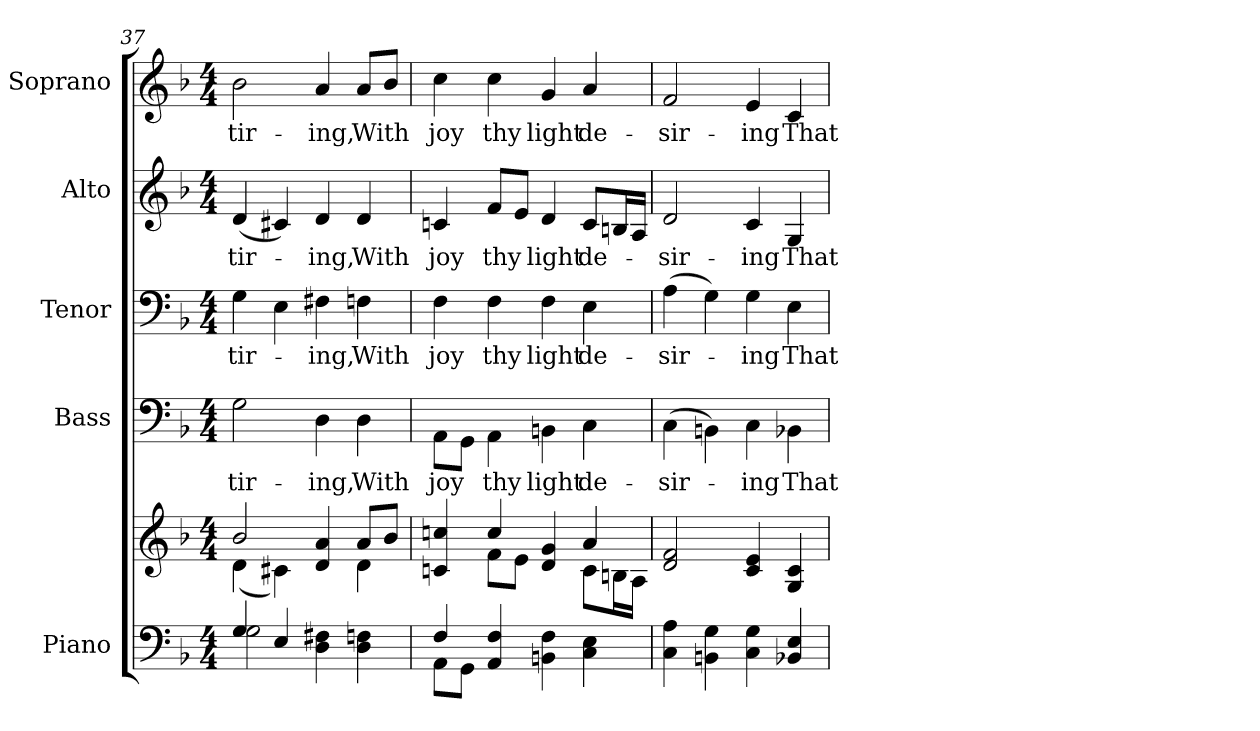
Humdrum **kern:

**kern	**kern	**kern	**text	**kern	**text	**kern	**text	**kern	**text
*part5	*part5	*part4	*part4	*part3	*part3	*part2	*part2	*part1	*part1
*staff6	*staff5	*staff4	*staff4	*staff3	*staff3	*staff2	*staff2	*staff1	*staff1
*I"Piano	*	*I"Bass	*	*I"Tenor	*	*I"Alto	*	*I"Soprano	*
*I'Pno.	*	*I'B.	*	*I'T.	*	*I'A.	*	*I'S.	*
*clefF4	*clefG2	*clefF4	*	*clefF4	*	*clefG2	*	*clefG2	*
*k[b-]	*k[b-]	*k[b-]	*	*k[b-]	*	*k[b-]	*	*k[b-]	*
*F:	*F:	*F:	*	*F:	*	*F:	*	*F:	*
*M4/4	*M4/4	*M4/4	*	*M4/4	*	*M4/4	*	*M4/4	*
=37	=37	=37	=37	=37	=37	=37	=37	=37	=37
*^	*^	*	*	*	*	*	*	*	*
!	!	!	!	!	!LO:LY:b:color=#000000	!	!	!	!	!	!
!	!	!	!	!	!	!	!LO:LY:b:color=#000000	!	!	!	!
!	!	!	!	!	!	!	!	!	!LO:LY:b:color=#000000	!	!
!	!	!	!	!	!	!	!	!	!	!	!LO:LY:b:color=#000000
4Gi/	2Gi\	2b-i/	(4di\	2Gi\	tir-	4Gi\	tir-	(4di/	tir-	2b-i\	tir-
4Ei/	.	.	4c#Xi\)	.	.	4Ei\	.	4c#Xi/)	.	.	.
!	!	!	!	!	!LO:LY:b:color=#000000	!	!	!	!	!	!
!	!	!	!	!	!	!	!LO:LY:b:color=#000000	!	!	!	!
!	!	!	!	!	!	!	!	!	!LO:LY:b:color=#000000	!	!
!	!	!	!	!	!	!	!	!	!	!	!LO:LY:b:color=#000000
4Di\ 4F#Xi	2ryy	4di/ 4ai	4ryy	4Di\	-ing,	4F#Xi\	-ing,	4di/	-ing,	4ai/	-ing,
!	!	!	!	!	!LO:LY:b:color=#000000	!	!	!	!	!	!
!	!	!	!	!	!	!	!LO:LY:b:color=#000000	!	!	!	!
!	!	!	!	!	!	!	!	!	!LO:LY:b:color=#000000	!	!
!	!	!	!	!	!	!	!	!	!	!	!LO:LY:b:color=#000000
4Di\ 4Fni	.	8ai/L	4di\	4Di\	With	4Fni\	With	4di/	With	8ai/L	With
.	.	8b-i/J	.	.	.	.	.	.	.	8b-i/J	.
!!LO:PB:g=z
=38	=38	=38	=38	=38	=38	=38	=38	=38	=38	=38	=38
!	!	!	!	!	!LO:LY:b:color=#000000	!	!	!	!	!	!
!	!	!	!	!	!	!	!LO:LY:b:color=#000000	!	!	!	!
!	!	!	!	!	!	!	!	!	!LO:LY:b:color=#000000	!	!
!	!	!	!	!	!	!	!	!	!	!	!LO:LY:b:color=#000000
4Fi/	8AAi\L	4cni/ 4ccni	4ryy	8AAi\L	joy	4Fi\	joy	4cni/	joy	4cci\	joy
.	8GGi\J	.	.	8GGi\J	.	.	.	.	.	.	.
!	!	!	!	!	!LO:LY:b:color=#000000	!	!	!	!	!	!
!	!	!	!	!	!	!	!LO:LY:b:color=#000000	!	!	!	!
!	!	!	!	!	!	!	!	!	!LO:LY:b:color=#000000	!	!
!	!	!	!	!	!	!	!	!	!	!	!LO:LY:b:color=#000000
4AAi/ 4Fi	4ryy	4cci/	8fi\L	4AAi\	thy	4Fi\	thy	8fi/L	thy	4cci\	thy
.	.	.	8ei\J	.	.	.	.	8ei/J	.	.	.
!	!	!	!	!	!LO:LY:b:color=#000000	!	!	!	!	!	!
!	!	!	!	!	!	!	!LO:LY:b:color=#000000	!	!	!	!
!	!	!	!	!	!	!	!	!	!LO:LY:b:color=#000000	!	!
!	!	!	!	!	!	!	!	!	!	!	!LO:LY:b:color=#000000
4BBni\ 4Fi	2ryy	4di/ 4gi	4ryy	4BBni\	light	4Fi\	light	4di/	light	4gi/	light
!	!	!	!	!	!LO:LY:b:color=#000000	!	!	!	!	!	!
!	!	!	!	!	!	!	!LO:LY:b:color=#000000	!	!	!	!
!	!	!	!	!	!	!	!	!	!LO:LY:b:color=#000000	!	!
!	!	!	!	!	!	!	!	!	!	!	!LO:LY:b:color=#000000
4Ci\ 4Ei	.	4ai/	8ci\L	4Ci\	de-	4Ei\	de-	8ci/L	de-	4ai/	de-
.	.	.	16Bni\L	.	.	.	.	16Bni/L	.	.	.
.	.	.	16Ai\JJ	.	.	.	.	16Ai/JJ	.	.	.
*v	*v	*	*	*	*	*	*	*	*	*	*
*	*v	*v	*	*	*	*	*	*	*	*
=39	=39	=39	=39	=39	=39	=39	=39	=39	=39
*	*^	*	*	*	*	*	*	*	*
!	!	!	!	!LO:LY:b:color=#000000	!	!	!	!	!	!
*	*v	*v	*	*	*	*	*	*	*	*
*	*^	*	*	*	*	*	*	*	*
!	!	!	!	!	!	!LO:LY:b:color=#000000	!	!	!	!
*	*v	*v	*	*	*	*	*	*	*	*
*	*^	*	*	*	*	*	*	*	*
!	!	!	!	!	!	!	!	!LO:LY:b:color=#000000	!	!
*	*v	*v	*	*	*	*	*	*	*	*
*	*^	*	*	*	*	*	*	*	*
!	!	!	!	!	!	!	!	!	!	!LO:LY:b:color=#000000
*	*v	*v	*	*	*	*	*	*	*	*
4Ci\ 4Ai	2di/ 2fi	(4Ci\	-sir-	(4Ai\	-sir-	2di/	-sir-	2fi/	-sir-
4BBni\ 4Gi	.	4BBni\)	.	4Gi\)	.	.	.	.	.
!	!	!	!LO:LY:b:color=#000000	!	!	!	!	!	!
!	!	!	!	!	!LO:LY:b:color=#000000	!	!	!	!
!	!	!	!	!	!	!	!LO:LY:b:color=#000000	!	!
!	!	!	!	!	!	!	!	!	!LO:LY:b:color=#000000
4Ci\ 4Gi	4ci/ 4ei	4Ci\	-ing	4Gi\	-ing	4ci/	-ing	4ei/	-ing
!	!	!	!LO:LY:b:color=#000000	!	!	!	!	!	!
!	!	!	!	!	!LO:LY:b:color=#000000	!	!	!	!
!	!	!	!	!	!	!	!LO:LY:b:color=#000000	!	!
!	!	!	!	!	!	!	!	!	!LO:LY:b:color=#000000
4BB-Xi/ 4Ei	4Gi/ 4ci	4BB-Xi\	That	4Ei\	That	4Gi/	That	4ci/	That
=	=	=	=	=	=	=	=	=	=
*-	*-	*-	*-	*-	*-	*-	*-	*-	*-
